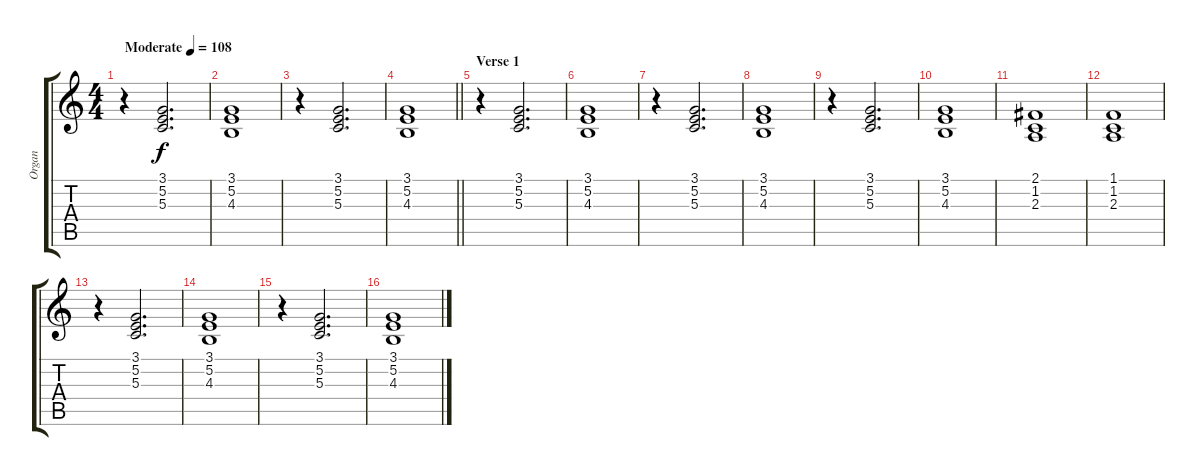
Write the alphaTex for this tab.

\track ("Organ" "Organ") {instrument drawbarorgan}
\staff {score tabs}
\tuning (E4 B3 G3 D3 A2 E2) {hide}
\ts (4 4)
\tempo (108 "Moderate")
\clef g2
\ks c
r.4{dy f instrument drawbarorgan} (3.1 5.2 5.3).2{d} |
(3.1 5.2 4.3).1 |
r.4 (3.1 5.2 5.3).2{d} |
\barLineRight lightlight
(3.1 5.2 4.3).1 |
\section ("" "Verse 1")
r.4 (3.1 5.2 5.3).2{d} |
(3.1 5.2 4.3).1 |
r.4 (3.1 5.2 5.3).2{d} |
(3.1 5.2 4.3).1 |
r.4 (3.1 5.2 5.3).2{d} |
(3.1 5.2 4.3).1 |
(2.1 1.2 2.3).1 |
(1.1 1.2 2.3).1 |
r.4 (3.1 5.2 5.3).2{d} |
(3.1 5.2 4.3).1 |
r.4 (3.1 5.2 5.3).2{d} |
(3.1 5.2 4.3).1
